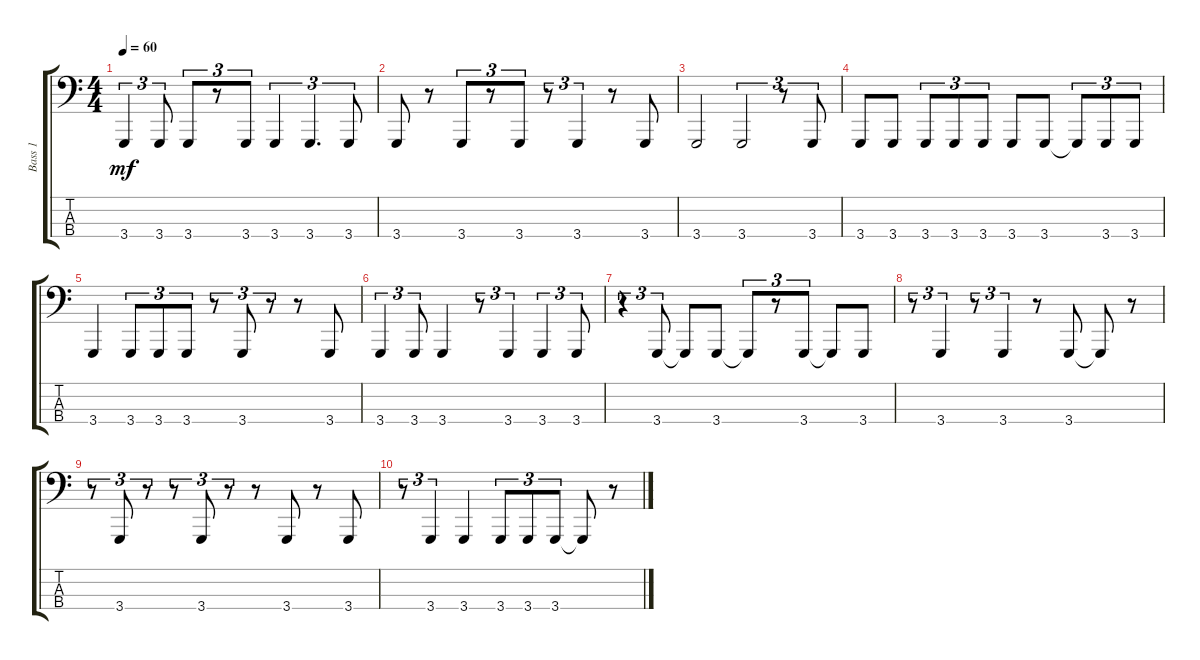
\track ("Bass 1" "Bass 1") {instrument acousticgrandpiano}
\staff {score tabs}
\tuning (G2 D2 A1 E1) {hide}
\ts (4 4)
\tempo 60
\clef f4
\ks c
3.4.4{tu (3 2) dy mf} 3.4.8{tu (3 2)} 3.4.8{tu (3 2)} r.8{tu (3 2)} 3.4.8{tu (3 2)} 3.4.4{tu (3 2)} 3.4.4{d tu (3 2)} 3.4.8{tu (3 2)} |
3.4.8 r.8 3.4.8{tu (3 2)} r.8{tu (3 2)} 3.4.8{tu (3 2)} r.8{tu (3 2)} 3.4.4{tu (3 2)} r.8 3.4.8 |
3.4.2 3.4.2{tu (3 2)} r.8{tu (3 2)} 3.4.8{tu (3 2)} |
3.4.8 3.4.8 3.4.8{tu (3 2)} 3.4.8{tu (3 2)} 3.4.8{tu (3 2)} 3.4.8 3.4.8 3.4{t}.8{tu (3 2)} 3.4.8{tu (3 2)} 3.4.8{tu (3 2)} |
3.4.4 3.4.8{tu (3 2)} 3.4.8{tu (3 2)} 3.4.8{tu (3 2)} r.8{tu (3 2)} 3.4.8{tu (3 2)} r.8{tu (3 2)} r.8 3.4.8 |
3.4.4{tu (3 2)} 3.4.8{tu (3 2)} 3.4.4 r.8{tu (3 2)} 3.4.4{tu (3 2)} 3.4.4{tu (3 2)} 3.4.8{tu (3 2)} |
r.4{tu (3 2)} 3.4.8{tu (3 2)} 3.4{t}.8 3.4.8 3.4{t}.8{tu (3 2)} r.8{tu (3 2)} 3.4.8{tu (3 2)} 3.4{t}.8 3.4.8 |
r.8{tu (3 2)} 3.4.4{tu (3 2)} r.8{tu (3 2)} 3.4.4{tu (3 2)} r.8 3.4.8 3.4{t}.8 r.8 |
r.8{tu (3 2)} 3.4.8{tu (3 2)} r.8{tu (3 2)} r.8{tu (3 2)} 3.4.8{tu (3 2)} r.8{tu (3 2)} r.8 3.4.8 r.8 3.4.8 |
r.8{tu (3 2)} 3.4.4{tu (3 2)} 3.4.4 3.4.8{tu (3 2)} 3.4.8{tu (3 2)} 3.4.8{tu (3 2)} 3.4{t}.8 r.8
